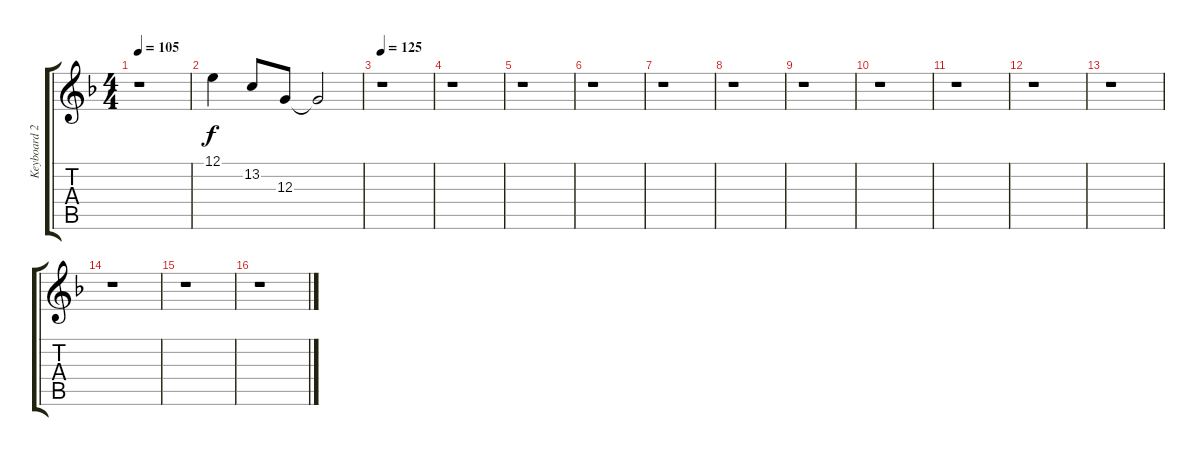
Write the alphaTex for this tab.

\track ("Keyboard 2" "Keyboard 2") {instrument lead2sawtooth}
\staff {score tabs}
\tuning (E4 B3 G3 D3 A2 E2) {hide}
\ts (4 4)
\tempo 105
\clef g2
\ks f
r.1{dy f} |
12.1.4 13.2.8 12.3.8 12.3{t}.2 |
\tempo 125
r.1 |
r.1 |
r.1 |
r.1 |
r.1 |
r.1 |
r.1 |
r.1 |
r.1 |
r.1 |
r.1 |
r.1 |
r.1 |
r.1
